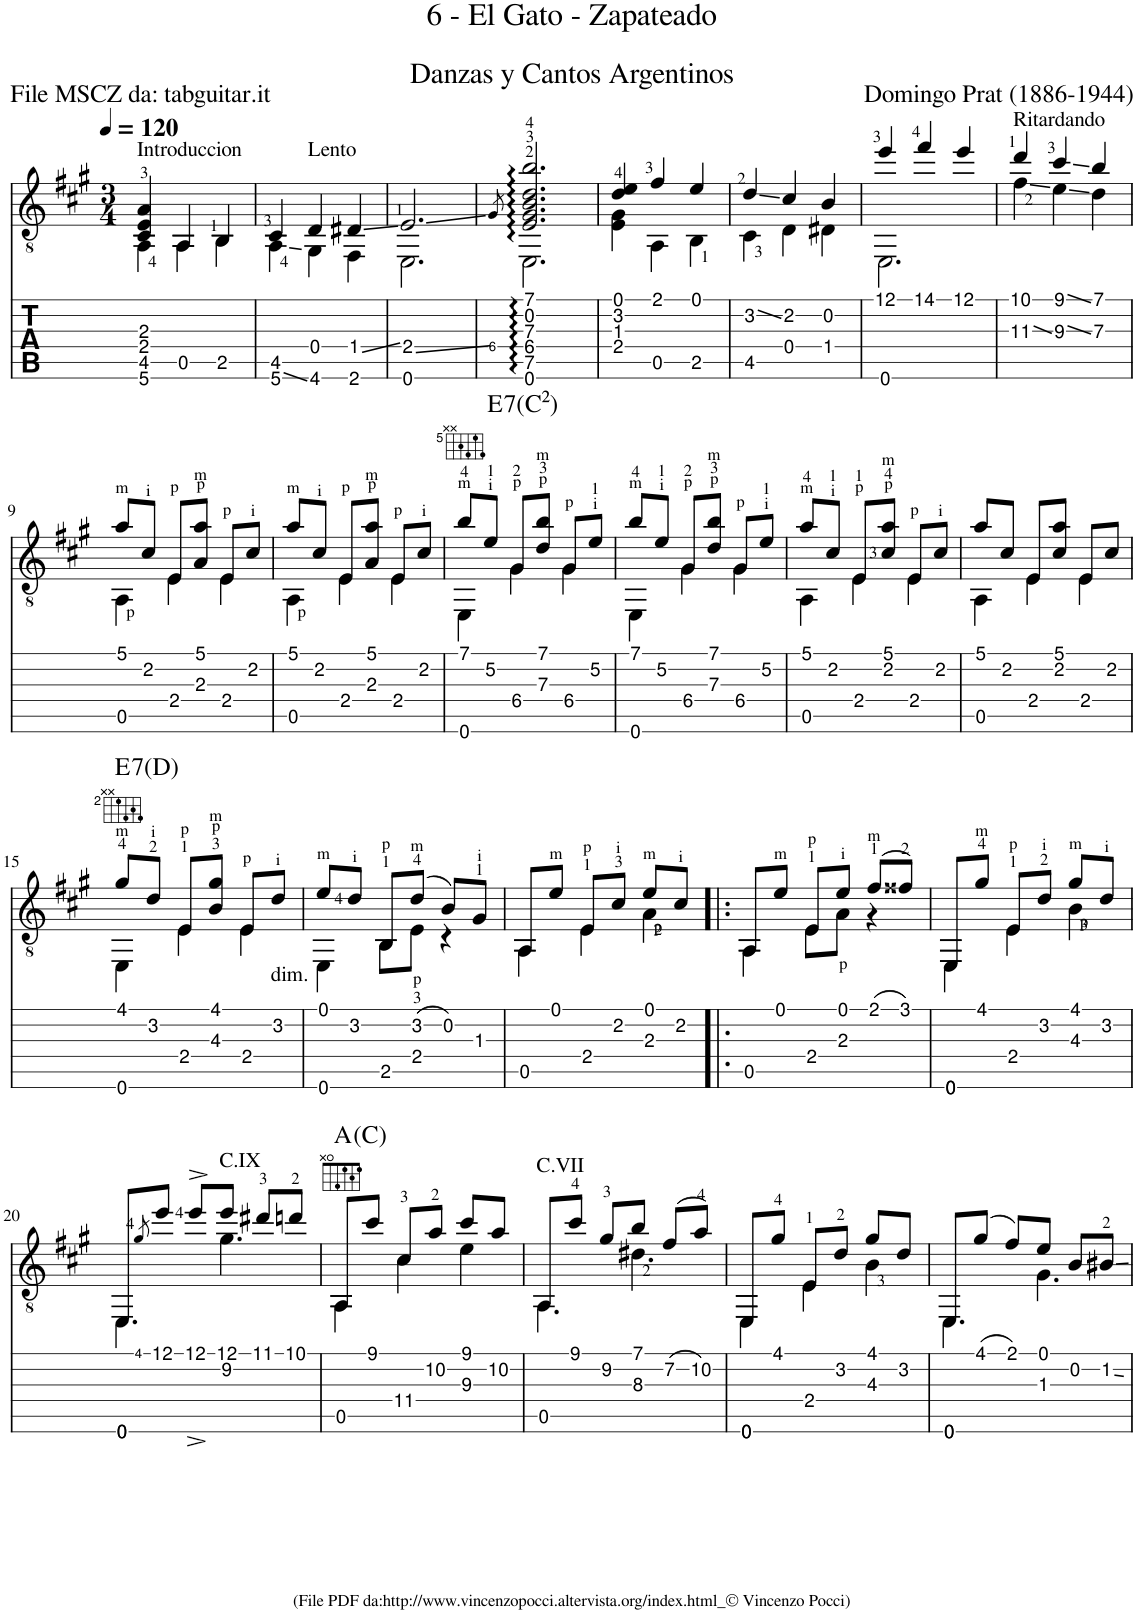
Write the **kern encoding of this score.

**kern	**kern	**harte
*part1	*part1	*part1
*staff2	*staff1	*
*I"Guitar	*	*
*I'Guit.	*	*
*stria6	*	*
*	*clefGv2	*
*k[f#c#g#]	*k[f#c#g#]	*
*M3/4	*M3/4	*
*MM120	*MM120	*
=1	=1	=1
*^	*^	*
!	!	!LO:TX:a:t=Introduccion	!	!
4C# 4E 4A	4AA	4C#/ 4E/ 4A/	4AA\	.
4AA	4AA	4AA/	4AA\	.
4BB	4BB	4BB/	4BB\	.
=2	=2	=2	=2	=2
4C#	4AA	4C#/	4AA\	.
!	!	!LO:TX:a:t=Lento	!	!
4D	4GG#	4D/	4GG#\	.
4D#	4FF#	4D#X/	4FF#\	.
=3	=3	=3	=3	=3
2.E	2.EE	2.E/	2.EE\	.
=4	=4	=4	=4	=4
qG#	.	8qG#/	.	.
2.E 2.G# 2.d 2.B 2.b	2.EE	2.E/ 2.G#/ 2.B/ 2.d/ 2.b/	2.EE\	.
=5	=5	=5	=5	=5
4d 4e	4E 4G#	4d/ 4e/	4E\ 4G#\	.
4f#	4AA	4f#/	4AA\	.
4e	4BB	4e/	4BB\	.
=6	=6	=6	=6	=6
4d	4C#	4d/	4C#\	.
4c#	4D	4c#/	4D\	.
4B	4D#	4B/	4D#X\	.
=7	=7	=7	=7	=7
4ee	2.EE	4ee/	2.EE\	.
4ff#	.	4ff#/	.	.
4ee	.	4ee/	.	.
=8	=8	=8	=8	=8
!	!	!LO:TX:a:t=Ritardando	!	!
4dd	4f#	4dd/	4f#\	.
4cc#	4e	4cc#/	4e\	.
4b	4d	4b/	4d\	.
!!LO:LB:g=z	!!
=9	=9	=9	=9	=9
8aL	4AA	8a/L	4AA\	.
8c#J	.	8c#/J	.	.
8EL	4E	8E/L	4E\	.
8A\ 8a\J	.	8A/ 8a/J	.	.
8EL	4E	8E/L	4E\	.
8c#J	.	8c#/J	.	.
=10	=10	=10	=10	=10
8aL	4AA	8a/L	4AA\	.
8c#J	.	8c#/J	.	.
8EL	4E	8E/L	4E\	.
8A\ 8a\J	.	8A/ 8a/J	.	.
8EL	4E	8E/L	4E\	.
8c#J	.	8c#/J	.	.
=11	=11	=11	=11	=11
!	!	!	!	!LO:H:kt=7
8bL	4EE	8b/L	4EE\	E:7
8eJ	.	8e/J	.	.
8G#L	4G#	8G#/L	4G#\	.
8d\ 8b\J	.	8d/ 8b/J	.	.
8G#L	4G#	8G#/L	4G#\	.
8eJ	.	8e/J	.	.
=12	=12	=12	=12	=12
8bL	4EE	8b/L	4EE\	.
8eJ	.	8e/J	.	.
8G#L	4G#	8G#/L	4G#\	.
8d\ 8b\J	.	8d/ 8b/J	.	.
8G#L	4G#	8G#/L	4G#\	.
8eJ	.	8e/J	.	.
=13	=13	=13	=13	=13
8aL	4AA	8a/L	4AA\	.
8c#J	.	8c#/J	.	.
8EL	4E	8E/L	4E\	.
8c#\ 8a\J	.	8c#/ 8a/J	.	.
8EL	4E	8E/L	4E\	.
8c#J	.	8c#/J	.	.
=14	=14	=14	=14	=14
8aL	4AA	8a/L	4AA\	.
8c#J	.	8c#/J	.	.
8EL	4E	8E/L	4E\	.
8c#\ 8a\J	.	8c#/ 8a/J	.	.
8EL	4E	8E/L	4E\	.
8c#J	.	8c#/J	.	.
!!LO:LB:g=z	!!
=15	=15	=15	=15	=15
!	!	!	!	!LO:H:kt=7
8g#L	4EE	8g#/L	4EE\	E:7
8dJ	.	8d/J	.	.
8EL	4E	8E/L	4E\	.
8B\ 8g#\J	.	8B/ 8g#/J	.	.
8EL	4E	8E/L	4E\	.
!	!	!LO:TX:b:t=dim.	!	!
8dJ	.	8d/J	.	.
=16	=16	=16	=16	=16
8eL	4EE	8e/L	4EE\	.
8dJ	.	8d/J	.	.
8BBL	8BBL	8BB/L	8BB\L	.
8dJ	8EJ	(8d/J	8E\J	.
8BL	4r	8B/L)	4r	.
8G#J	.	8G#/J	.	.
=17	=17	=17	=17	=17
8AAL	4AA	8AA/L	4AA\	.
8eJ	.	8e/J	.	.
8EL	4E	8E/L	4E\	.
8c#J	.	8c#/J	.	.
8eL	4A	8e/L	4A\	.
8c#J	.	8c#/J	.	.
=18!|:	=18!|:	=18!|:	=18!|:	=18!|:
8AAL	4AA	8AA/L	4AA\	.
8eJ	.	8e/J	.	.
8EL	8EL	8E/L	8E\L	.
8eJ	8AJ	8e/J	8A\J	.
8f#L	4r	(8f#/L	4r	.
8f##J	.	8f##X/J)	.	.
=19	=19	=19	=19	=19
8EEL	4EE	8EE/L	4EE\	.
8g#J	.	8g#/J	.	.
8EL	4E	8E/L	4E\	.
8dJ	.	8d/J	.	.
8g#L	4B	8g#/L	4B\	.
8dJ	.	8d/J	.	.
!!LO:LB:g=z	!!
=20	=20	=20	=20	=20
8EEL	4.EE	8EE/L	4.EE\	.
qg#	.	8qg#/	.	.
8eeJ	.	8ee/J	.	.
8ee^L	.	8ee^/L	.	.
!	!	!LO:TX:a:t=C.IX	!	!
8eeJ	4.g#	8ee/J	4.g#\	.
8dd#L	.	8dd#X/L	.	.
8ddJ	.	8ddn/J	.	.
=21	=21	=21	=21	=21
8AAL	4AA	8AA/L	4AA\	A:maj
8cc#J	.	8cc#/J	.	.
8c#L	4c#	8c#/L	4c#\	.
8aJ	.	8a/J	.	.
8cc#L	4e	8cc#/L	4e\	.
8aJ	.	8a/J	.	.
=22	=22	=22	=22	=22
!	!	!LO:TX:a:t=C.VII	!	!
8AAL	4.AA	8AA/L	4.AA\	.
8cc#J	.	8cc#/J	.	.
8g#L	.	8g#/L	.	.
8bJ	4.d#	8b/J	4.d#X\	.
8f#L	.	(8f#/L	.	.
8aJ	.	8a/J)	.	.
=23	=23	=23	=23	=23
8EEL	4EE	8EE/L	4EE\	.
8g#J	.	8g#/J	.	.
8EL	4E	8E/L	4E\	.
8dJ	.	8d/J	.	.
8g#L	4B	8g#/L	4B\	.
8dJ	.	8d/J	.	.
=24	=24	=24	=24	=24
8EEL	4.EE	8EE/L	4.EE\	.
8g#J	.	(8g#/J	.	.
8f#L	.	8f#/L)	.	.
8eJ	4.G#	8e/J	4.G#\	.
8BL	.	8B/L	.	.
8B#J	.	8B#X/J	.	.
*v	*v	*	*	*
*	*v	*v	*
=	=	=
*-	*-	*-
